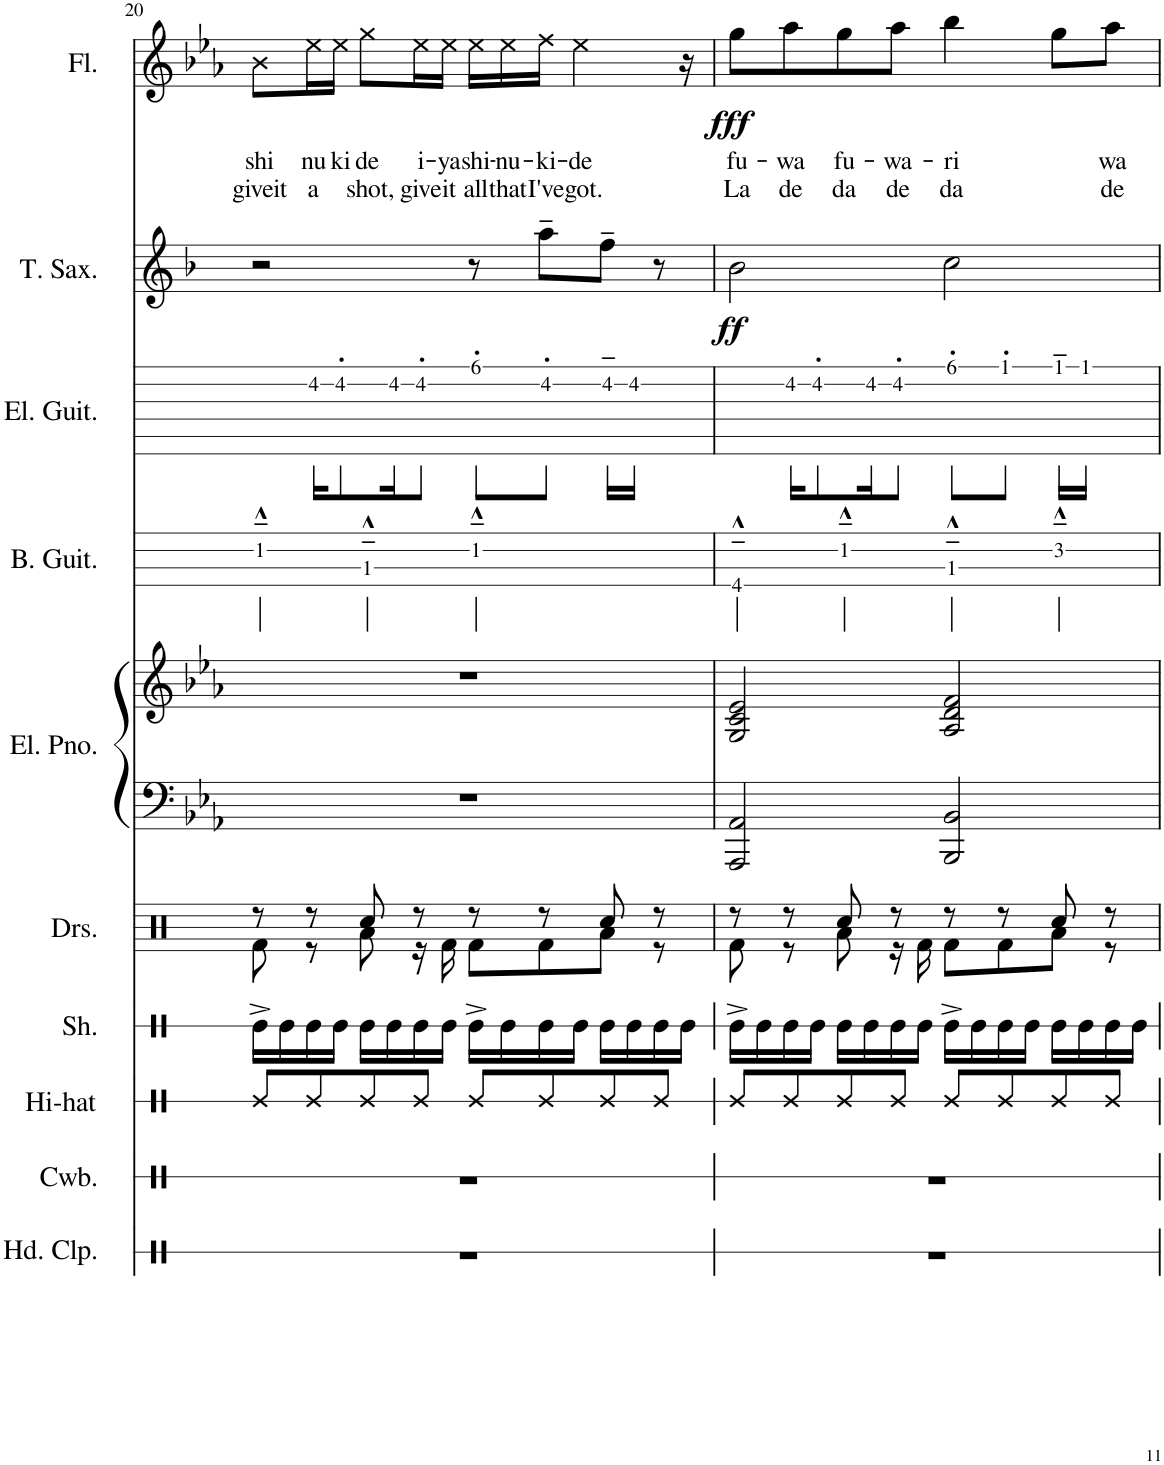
**kern	**kern	**kern	**kern	**kern	**kern	**kern	**kern	**kern	**kern	**dynam	**kern	**text	**text	**dynam
*part10	*part9	*part8	*part7	*part6	*part5	*part5	*part4	*part3	*part2	*part2	*part1	*part1	*part1	*part1
*staff11	*staff10	*staff9	*staff8	*staff7	*staff6	*staff5	*staff4	*staff3	*staff2	*staff2	*staff1	*staff1	*staff1	*staff1
*I"Hand Clap	*I"Cowbell	*I"Hi-hat	*I"Shaker	*I"Drumset	*I"Electric Piano	*	*I"Bass Guitar	*I"Electric Guitar (Muted)	*I"Tenor Saxophone	*	*I"Flute	*	*	*
*I'Hd. Clp.	*I'Cwb.	*I'Hi-hat	*I'Sh.	*I'Drs.	*I'El. Pno.	*	*I'B. Guit.	*I'El. Guit.	*I'T. Sax.	*	*I'Fl.	*	*	*
!!LO:PB:g=z
*clefX	*clefX	*clefX	*clefX	*clefX	*clefF4	*clefG2	*	*	*clefG2	*	*clefG2	*	*	*
*	*	*	*	*	*	*	*	*	*Trd8c14	*	*	*	*	*
*k[]	*k[]	*k[]	*k[]	*k[]	*k[b-e-a-]	*k[b-e-a-]	*k[b-e-a-]	*k[b-e-a-]	*k[b-]	*	*k[b-e-a-]	*	*	*
*M4/4	*M4/4	*M4/4	*M4/4	*M4/4	*M4/4	*M4/4	*M4/4	*M4/4	*M4/4	*	*M4/4	*	*	*
*met(c)	*met(c)	*met(c)	*met(c)	*met(c)	*met(c)	*met(c)	*met(c)	*met(c)	*met(c)	*	*met(c)	*	*	*
=20	=20	=20	=20	=20	=20	=20	=20	=20	=20	=20	=20	=20	=20	=20
*	*	*	*	*^	*	*	*	*	*	*	*	*	*	*
!	!	!	!	!	!	!	!	!	!	!	!	!	!LO:LY:b	!LO:LY:b	!
1r	1r	8Re/L	16Re^\LL	8r	8Rf\	1r	1r	4EE-~^^\	8r	2r	.	8b-\L	shi	giveit	.
.	.	.	16Re\	.	.	.	.	.	.	.	.	.	.	.	.
!	!	!	!	!	!	!	!	!	!	!	!	!	!LO:LY:b	!LO:LY:b	!
.	.	8Re/	16Re\	8r	8r	.	.	.	16e-\KL	.	.	16ee-\L	nu-	a	.
!	!	!	!	!	!	!	!	!	!	!	!	!	!LO:LY:b	!	!
.	.	.	16Re\JJ	.	.	.	.	.	8e-'\	.	.	16ee-\JJ	-ki	.	.
!	!	!	!	!	!	!	!	!	!	!	!	!	!LO:LY:b	!LO:LY:b	!
.	.	8Re/	16Re\LL	8Rcc/	8Ra\	.	.	4BBB-~^^\	.	.	.	8gg\L	de	shot,	.
.	.	.	16Re\	.	.	.	.	.	16e-\K	.	.	.	.	.	.
!	!	!	!	!	!	!	!	!	!	!	!	!	!LO:LY:b	!LO:LY:b	!
.	.	8Re/J	16Re\	8r	16r	.	.	.	8e-'\J	.	.	16ee-\L	i-	give	.
!	!	!	!	!	!	!	!	!	!	!	!	!	!LO:LY:b	!LO:LY:b	!
.	.	.	16Re\JJ	.	16Rf\	.	.	.	.	.	.	16ee-\JJ	-ya	it	.
!	!	!	!	!	!	!	!	!	!	!	!	!	!LO:LY:b	!LO:LY:b	!
.	.	8Re/L	16Re^\LL	8r	8Rf\L	.	.	4EE-~^^\	8b-'\L	8r	.	16ee-\LL	shi-	all	.
!	!	!	!	!	!	!	!	!	!	!	!	!	!LO:LY:b	!LO:LY:b	!
.	.	.	16Re\	.	.	.	.	.	.	.	.	16ee-\	-nu-	that	.
!	!	!	!	!	!	!	!	!	!	!	!	!	!LO:LY:b	!LO:LY:b	!
.	.	8Re/	16Re\	8r	8Rf\	.	.	.	8e-'\J	8aa~\L	.	16ff\JJ	-ki-	I've	.
!	!	!	!	!	!	!	!	!	!	!	!	!	!LO:LY:b	!LO:LY:b	!
.	.	.	16Re\JJ	.	.	.	.	.	.	.	.	4ee-\	-de	got.	.
.	.	8Re/	16Re\LL	8Rcc/	8Ra\J	.	.	4r	16e-~\LL	8ff~\J	.	.	.	.	.
.	.	.	16Re\	.	.	.	.	.	16e-\JJ	.	.	.	.	.	.
.	.	8Re/J	16Re\	8r	8r	.	.	.	8r	8r	.	.	.	.	.
.	.	.	16Re\JJ	.	.	.	.	.	.	.	.	16r	.	.	.
=21	=21	=21	=21	=21	=21	=21	=21	=21	=21	=21	=21	=21	=21	=21	=21
!	!	!	!	!	!	!	!	!	!	!	!LO:DY:b	!	!LO:LY:b	!LO:LY:b	!LO:DY:b
1r	1r	8Re/L	16Re^\LL	8r	8Rf\	2AAA-/ 2AA-/	2G/ 2c/ 2e-/	4AAA-~^^\	8r	2b-\	ff	8gg\L	fu-	La	fff
.	.	.	16Re\	.	.	.	.	.	.	.	.	.	.	.	.
!	!	!	!	!	!	!	!	!	!	!	!	!	!LO:LY:b	!LO:LY:b	!
.	.	8Re/	16Re\	8r	8r	.	.	.	16e-\KL	.	.	8aa-\	-wa	de	.
.	.	.	16Re\JJ	.	.	.	.	.	8e-'\	.	.	.	.	.	.
!	!	!	!	!	!	!	!	!	!	!	!	!	!LO:LY:b	!LO:LY:b	!
.	.	8Re/	16Re\LL	8Rcc/	8Ra\	.	.	4EE-~^^\	.	.	.	8gg\	fu-	da	.
.	.	.	16Re\	.	.	.	.	.	16e-\K	.	.	.	.	.	.
!	!	!	!	!	!	!	!	!	!	!	!	!	!LO:LY:b	!LO:LY:b	!
.	.	8Re/J	16Re\	8r	16r	.	.	.	8e-'\J	.	.	8aa-\J	-wa-	de	.
.	.	.	16Re\JJ	.	16Rf\	.	.	.	.	.	.	.	.	.	.
!	!	!	!	!	!	!	!	!	!	!	!	!	!LO:LY:b	!LO:LY:b	!
.	.	8Re/L	16Re^\LL	8r	8Rf\L	2BBB-/ 2BB-/	2A-/ 2d/ 2f/	4BBB-~^^\	8b-'\L	2cc\	.	4bb-\	-ri	da	.
.	.	.	16Re\	.	.	.	.	.	.	.	.	.	.	.	.
.	.	8Re/	16Re\	8r	8Rf\	.	.	.	8f'\J	.	.	.	.	.	.
.	.	.	16Re\JJ	.	.	.	.	.	.	.	.	.	.	.	.
.	.	8Re/	16Re\LL	8Rcc/	8Ra\J	.	.	4FF~^^\	16f~\LL	.	.	8gg\L	.	.	.
.	.	.	16Re\	.	.	.	.	.	16f\JJ	.	.	.	.	.	.
!	!	!	!	!	!	!	!	!	!	!	!	!	!LO:LY:b	!LO:LY:b	!
.	.	8Re/J	16Re\	8r	8r	.	.	.	8r	.	.	8aa-\J	-wa	de	.
.	.	.	16Re\JJ	.	.	.	.	.	.	.	.	.	.	.	.
*	*	*	*	*v	*v	*	*	*	*	*	*	*	*	*	*
=	=	=	=	=	=	=	=	=	=	=	=	=	=	=
*-	*-	*-	*-	*-	*-	*-	*-	*-	*-	*-	*-	*-	*-	*-
